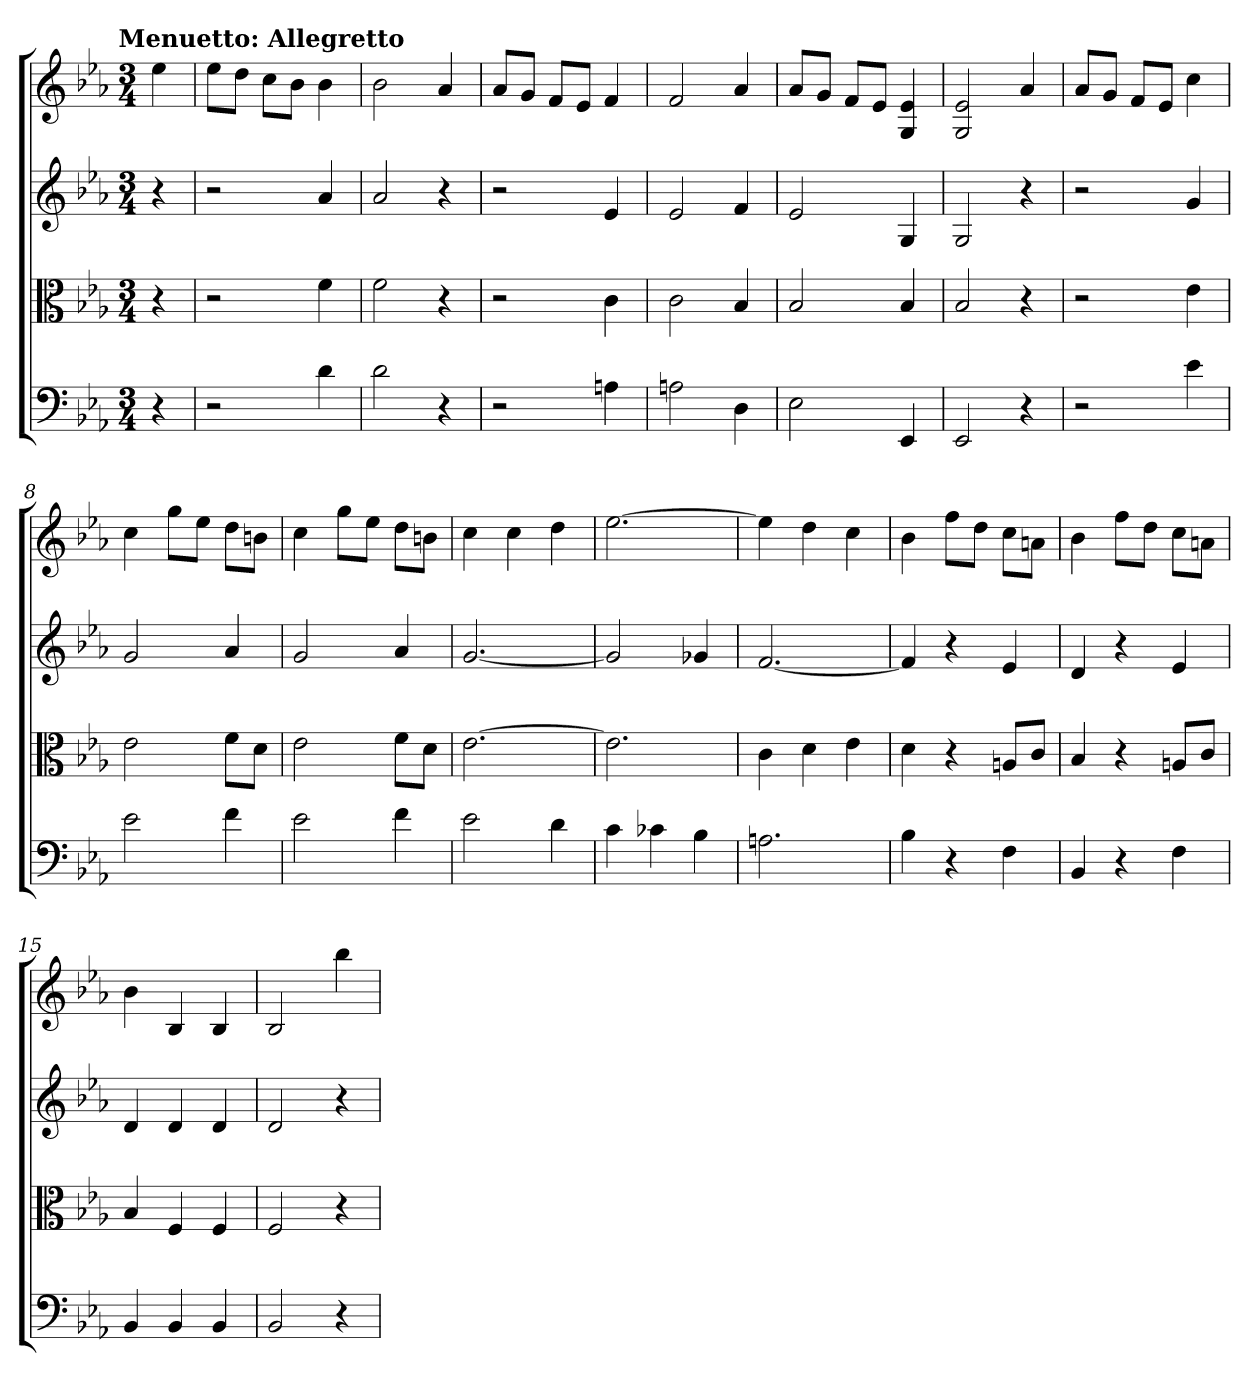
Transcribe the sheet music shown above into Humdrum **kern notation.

**kern	**kern	**kern	**kern
*part4	*part3	*part2	*part1
*staff4	*staff3	*staff2	*staff1
*clefF4	*clefC3	*	*
*k[b-e-a-]	*k[b-e-a-]	*k[b-e-a-]	*k[b-e-a-]
*E-:	*E-:	*E-:	*E-:
!!LO:TX:omd:t=Menuetto&colon; Allegretto
*M3/4	*M3/4	*M3/4	*M3/4
*MM108	*MM108	*MM108	*MM108
=	=	=	=
4r	4r	4r	4ee-
=1	=1	=1	=1
2r	2r	2r	8ee-L
.	.	.	8ddJ
.	.	.	8ccL
.	.	.	8b-J
4d	4f	4a-	4b-
=2	=2	=2	=2
2d	2f	2a-	2b-
4r	4r	4r	4a-
=3	=3	=3	=3
2r	2r	2r	8a-L
.	.	.	8gJ
.	.	.	8fL
.	.	.	8e-J
4An	4c	4e-	4f
=4	=4	=4	=4
2An	2c	2e-	2f
4D	4B-	4f	4a-
=5	=5	=5	=5
2E-	2B-	2e-	8a-L
.	.	.	8gJ
.	.	.	8fL
.	.	.	8e-J
4EE-	4B-	4G	4G 4e-
=6	=6	=6	=6
2EE-	2B-	2G	2G 2e-
4r	4r	4r	4a-
=7	=7	=7	=7
2r	2r	2r	8a-L
.	.	.	8gJ
.	.	.	8fL
.	.	.	8e-J
4e-	4e-	4g	4cc
=8	=8	=8	=8
2e-	2e-	2g	4cc
.	.	.	8ggL
.	.	.	8ee-J
4f	8f\L	4a-	8ddL
.	8d\J	.	8bnJ
=9	=9	=9	=9
2e-	2e-	2g	4cc
.	.	.	8ggL
.	.	.	8ee-J
4f	8f\L	4a-	8ddL
.	8d\J	.	8bnJ
=10	=10	=10	=10
2e-	[2.e-	[2.g	4cc
.	.	.	4cc
4d	.	.	4dd
=11	=11	=11	=11
4c	2.e-]	2g]	[2.ee-
4c-X	.	.	.
4B-	.	4g-X	.
=12	=12	=12	=12
2.An	4c	[2.f	4ee-]
.	4d	.	4dd
.	4e-	.	4cc
=13	=13	=13	=13
4B-	4d	4f]	4b-
4r	4r	4r	8ffL
.	.	.	8ddJ
4F	8An/L	4e-	8ccL
.	8c/J	.	8anJ
=14	=14	=14	=14
4BB-	4B-	4d	4b-
4r	4r	4r	8ffL
.	.	.	8ddJ
4F	8An/L	4e-	8ccL
.	8c/J	.	8anJ
=15	=15	=15	=15
4BB-	4B-	4d	4b-
4BB-	4F	4d	4B-
4BB-	4F	4d	4B-
=16	=16	=16	=16
2BB-	2F	2d	2B-
4r	4r	4r	4bb-
=	=	=	=
*-	*-	*-	*-
